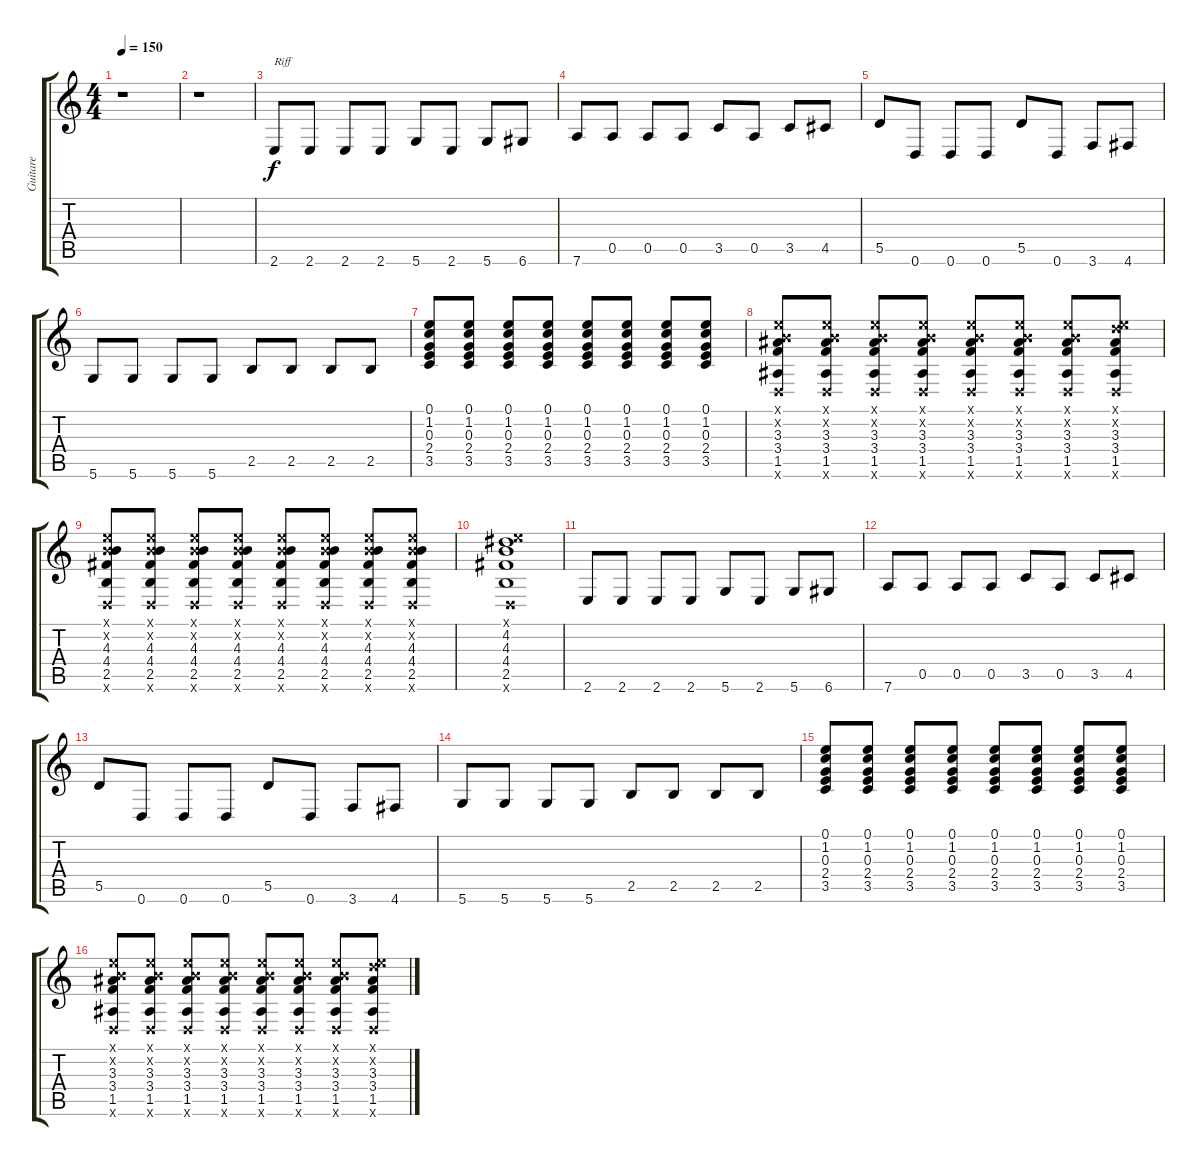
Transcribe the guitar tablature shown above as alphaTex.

\track ("Guitare" "Guitare") {instrument distortionguitar}
\staff {score tabs}
\tuning (E4 B3 G3 D3 A2 D2) {hide}
\ts (4 4)
\tempo 150
\clef g2
\ks c
r.1{dy f} |
r.1 |
2.6.8{txt "Riff"} 2.6.8 2.6.8 2.6.8 5.6.8 2.6.8 5.6.8 6.6.8 |
7.6.8 0.5.8 0.5.8 0.5.8 3.5.8 0.5.8 3.5.8 4.5.8 |
5.5.8 0.6.8 0.6.8 0.6.8 5.5.8 0.6.8 3.6.8 4.6.8 |
5.6.8 5.6.8 5.6.8 5.6.8 2.5.8 2.5.8 2.5.8 2.5.8 |
(0.1 1.2 0.3 2.4 3.5).8 (0.1 1.2 0.3 2.4 3.5).8 (0.1 1.2 0.3 2.4 3.5).8 (0.1 1.2 0.3 2.4 3.5).8 (0.1 1.2 0.3 2.4 3.5).8 (0.1 1.2 0.3 2.4 3.5).8 (0.1 1.2 0.3 2.4 3.5).8 (0.1 1.2 0.3 2.4 3.5).8 |
(0.1{x} 0.2{x} 3.3 3.4 1.5 0.6{x}).8 (0.1{x} 0.2{x} 3.3 3.4 1.5 0.6{x}).8 (0.1{x} 0.2{x} 3.3 3.4 1.5 0.6{x}).8 (0.1{x} 0.2{x} 3.3 3.4 1.5 0.6{x}).8 (0.1{x} 0.2{x} 3.3 3.4 1.5 0.6{x}).8 (0.1{x} 0.2{x} 3.3 3.4 1.5 0.6{x}).8 (0.1{x} 0.2{x} 3.3 3.4 1.5 0.6{x}).8 (0.1{x} 3.2{x} 3.3 3.4 1.5 0.6{x}).8 |
(0.1{x} 0.2{x} 4.3 4.4 2.5 0.6{x}).8 (0.1{x} 0.2{x} 4.3 4.4 2.5 0.6{x}).8 (0.1{x} 0.2{x} 4.3 4.4 2.5 0.6{x}).8 (0.1{x} 0.2{x} 4.3 4.4 2.5 0.6{x}).8 (0.1{x} 0.2{x} 4.3 4.4 2.5 0.6{x}).8 (0.1{x} 0.2{x} 4.3 4.4 2.5 0.6{x}).8 (0.1{x} 0.2{x} 4.3 4.4 2.5 0.6{x}).8 (0.1{x} 0.2{x} 4.3 4.4 2.5 0.6{x}).8 |
(0.1{x} 4.2 4.3 4.4 2.5 0.6{x}).1 |
2.6.8 2.6.8 2.6.8 2.6.8 5.6.8 2.6.8 5.6.8 6.6.8 |
7.6.8 0.5.8 0.5.8 0.5.8 3.5.8 0.5.8 3.5.8 4.5.8 |
5.5.8 0.6.8 0.6.8 0.6.8 5.5.8 0.6.8 3.6.8 4.6.8 |
5.6.8 5.6.8 5.6.8 5.6.8 2.5.8 2.5.8 2.5.8 2.5.8 |
(0.1 1.2 0.3 2.4 3.5).8 (0.1 1.2 0.3 2.4 3.5).8 (0.1 1.2 0.3 2.4 3.5).8 (0.1 1.2 0.3 2.4 3.5).8 (0.1 1.2 0.3 2.4 3.5).8 (0.1 1.2 0.3 2.4 3.5).8 (0.1 1.2 0.3 2.4 3.5).8 (0.1 1.2 0.3 2.4 3.5).8 |
(0.1{x} 0.2{x} 3.3 3.4 1.5 0.6{x}).8 (0.1{x} 0.2{x} 3.3 3.4 1.5 0.6{x}).8 (0.1{x} 0.2{x} 3.3 3.4 1.5 0.6{x}).8 (0.1{x} 0.2{x} 3.3 3.4 1.5 0.6{x}).8 (0.1{x} 0.2{x} 3.3 3.4 1.5 0.6{x}).8 (0.1{x} 0.2{x} 3.3 3.4 1.5 0.6{x}).8 (0.1{x} 0.2{x} 3.3 3.4 1.5 0.6{x}).8 (0.1{x} 3.2{x} 3.3 3.4 1.5 0.6{x}).8
